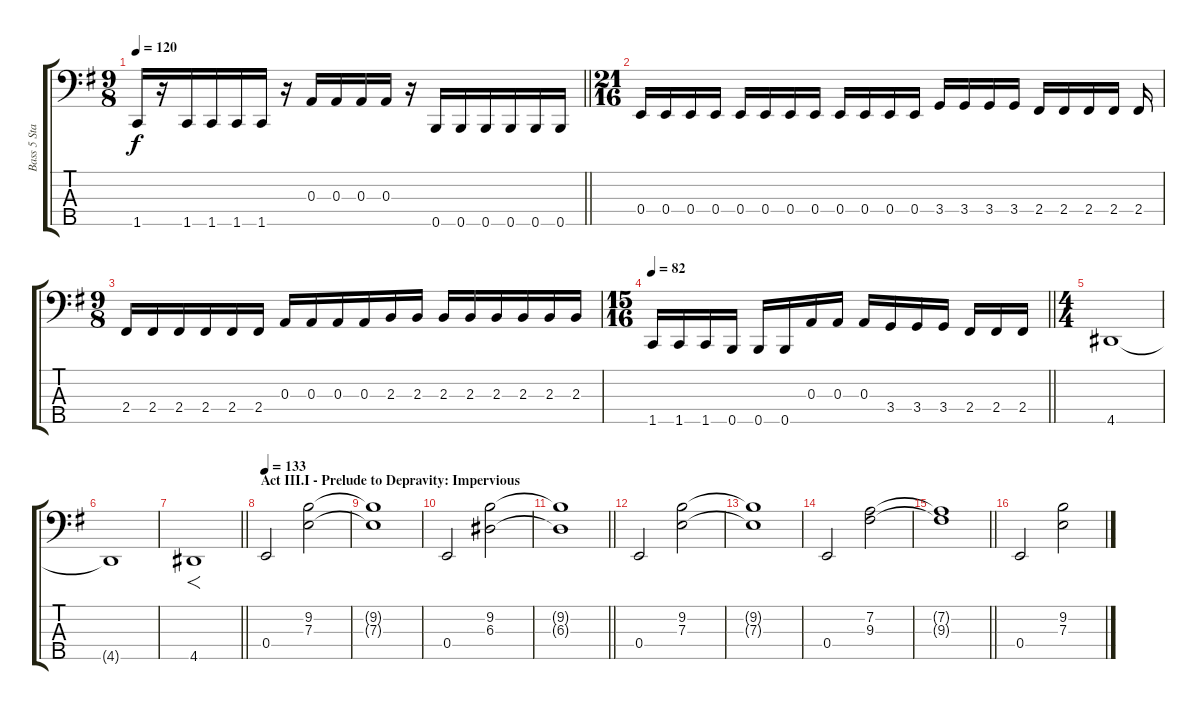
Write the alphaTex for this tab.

\track ("Bass 5 Standard" "Bass 5 Sta") {instrument electricbassfinger}
\staff {score tabs}
\tuning (G2 D2 A1 E1 B0) {hide}
\ts (9 8)
\tempo 120
\clef f4
\barLineRight lightlight
\ks eminor
1.5.16{dy f} r.16 1.5.16 1.5.16 1.5.16 1.5.16 r.16 0.3.16 0.3.16 0.3.16 0.3.16 r.16 0.5.16 0.5.16 0.5.16 0.5.16 0.5.16 0.5.16 |
\ts (21 16)
0.4.16 0.4.16 0.4.16 0.4.16 0.4.16 0.4.16 0.4.16 0.4.16 0.4.16 0.4.16 0.4.16 0.4.16 3.4.16 3.4.16 3.4.16 3.4.16 2.4.16 2.4.16 2.4.16 2.4.16 2.4.16 |
\ts (9 8)
2.4.16 2.4.16 2.4.16 2.4.16 2.4.16 2.4.16 0.3.16 0.3.16 0.3.16 0.3.16 2.3.16 2.3.16 2.3.16 2.3.16 2.3.16 2.3.16 2.3.16 2.3.16 |
\ts (15 16)
\tempo 82
\barLineRight lightlight
1.5.16 1.5.16 1.5.16 0.5.16 0.5.16 0.5.16 0.3.16 0.3.16 0.3.16 3.4.16 3.4.16 3.4.16 2.4.16 2.4.16 2.4.16 |
\ts (4 4)
4.5.1 |
4.5{t}.1 |
\barLineRight lightlight
4.5.1{f} |
\section ("" "Act III.I - Prelude to Depravity: Impervious")
\tempo 133
0.4.2 (9.2 7.3).2 |
(9.2{t} 7.3{t}).1 |
0.4.2 (9.2 6.3).2 |
\barLineRight lightlight
(9.2{t} 6.3{t}).1 |
0.4.2 (9.2 7.3).2 |
(9.2{t} 7.3{t}).1 |
0.4.2 (7.2 9.3).2 |
\barLineRight lightlight
(7.2{t} 9.3{t}).1 |
0.4.2 (9.2 7.3).2
